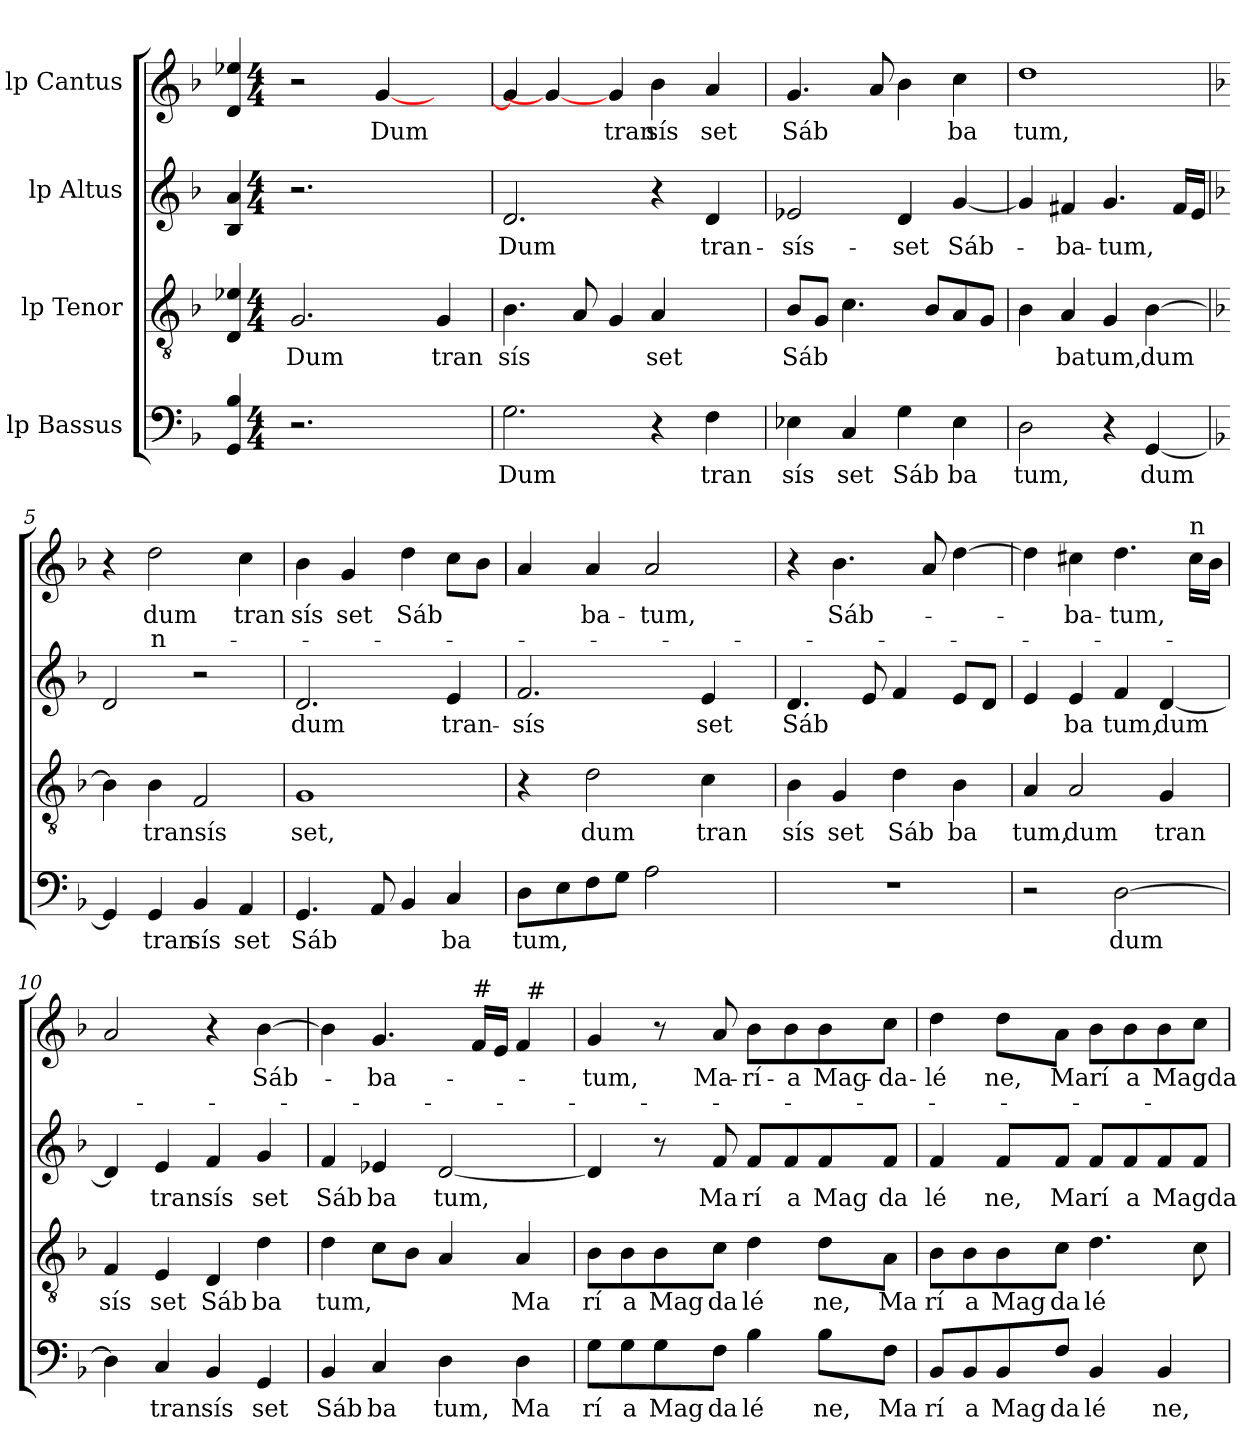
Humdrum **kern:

**kern	**text	**kern	**text	**kern	**text	**kern	**text	**text
*part4	*part4	*part3	*part3	*part2	*part2	*part1	*part1	*part1
*staff4	*staff4	*staff3	*staff3	*staff2	*staff2	*staff1	*staff1	*staff1
*I"lp Bassus	*	*I"lp Tenor	*	*I"lp Altus	*	*I"lp Cantus	*	*
!!LO:PB:g=z
*stria5	*	*stria5	*	*stria5	*	*stria5	*	*
*clefF4	*	*clefGv2	*	*clefG2	*	*clefG2	*	*
*k[b-]	*	*k[b-]	*	*k[b-]	*	*k[b-]	*	*
*F:	*	*F:	*	*F:	*	*F:	*	*
=1	=1	=1	=1	=1	=1	=1	=1	=1
*	*	*	*	*^	*	*	*	*
4B-/ 4GG/	.	4e-X/ 4D/	.	4a/ 4B-/	2ryy	.	4ee-X/ 4d/	.	.
*M4/4	*	*M4/4	*	*M4/4	*	*	*M4/4	*	*
*met(c)	*	*met(c)	*	*met(c)	*	*	*met(c)	*	*
!	!	!	!LO:LY:b:cj	!	!	!	!	!	!
2.r	.	2.G/	Dum	2.r	.	.	2r	.	.
.	.	.	.	.	4ryy	.	.	.	.
!	!	!	!	!	!	!	!	!LO:LY:b:cj	!
.	.	.	.	.	8ryy	.	[<4g/	Dum	.
.	.	.	.	.	64ryy	.	.	.	.
.	.	.	.	.	4ryy	.	.	.	.
!	!	!	!LO:LY:b:cj	!	!	!	!	!	!
4ryy	.	4G/	tran	4ryy	.	.	4ryy	.	.
.	.	.	.	.	16..ryy	.	.	.	.
=2	=2	=2	=2	=2	=2	=2	=2	=2	=2
!	!LO:LY:b:cj	!	!LO:LY:b:cj	!	!	!LO:LY:b:cj	!	!	!
*	*	*	*	*v	*v	*	*^	*	*
2.G\	Dum	4.B-\	sís	2.d/	Dum	4g/]	4ryy	.	.
.	.	.	.	.	.	4g/_	8ryy	.	.
.	.	8A/	.	.	.	.	32.ryy	.	.
.	.	.	.	.	.	.	2ryy	.	.
!	!	!	!	!	!	!	!	!LO:LY:b:cj	!
.	.	4G/	.	.	.	4g/	.	tran	.
!	!	!	!LO:LY:b:cj	!	!	!	!	!LO:LY:b:cj	!
4r	.	4A/	set	4r	.	4b-\	.	sís	.
.	.	.	.	.	.	.	4ryy	.	.
!	!LO:LY:b:cj	!	!	!	!LO:LY:b:cj	!	!	!LO:LY:b:cj	!
4F\	tran	4ryy	.	4d/	tran-	4a/	.	set	.
.	.	.	.	.	.	.	16ryy	.	.
.	.	.	.	.	.	.	64ryy	.	.
=3	=3	=3	=3	=3	=3	=3	=3	=3	=3
!	!LO:LY:b:cj	!	!LO:LY:b	!	!LO:LY:b:cj	!	!	!LO:LY:b	!
*	*	*	*	*	*	*v	*v	*	*
4E-X\	sís	8B-/L	Sáb	2e-X/	-sís-	4.g/	Sáb	.
.	.	8G/J	.	.	.	.	.	.
!	!LO:LY:b:cj	!	!	!	!	!	!	!
4C/	set	4.c\	.	.	.	.	.	.
.	.	.	.	.	.	8a/	.	.
!	!LO:LY:b:cj	!	!	!	!LO:LY:b:cj	!	!	!
4G\	Sáb	.	.	4d/	-set	4b-\	.	.
.	.	8B-/L	.	.	.	.	.	.
!	!LO:LY:b:cj	!	!	!	!LO:LY:b:cj	!	!LO:LY:b:cj	!
4E-\	ba	8A/	.	[<4g/	Sáb-	4cc\	ba	.
.	.	8G/J	.	.	.	.	.	.
=4	=4	=4	=4	=4	=4	=4	=4	=4
!	!LO:LY:b:cj	!	!	!	!	!	!LO:LY:b:cj	!
2D\	tum,	4B-\	.	4g/]	.	1dd	tum,	.
!	!	!	!LO:LY:b	!	!LO:LY:b:cj	!	!	!
.	.	4A/	batum,	4f#X/	-ba-	.	.	.
!	!	!	!	!	!LO:LY:b	!	!	!
4r	.	4G/	.	4.g/	-tum,	.	.	.
!	!LO:LY:b:cj	!	!LO:LY:b:cj	!	!	!	!	!
[<4GG/	dum	[>4B-\	dum	.	.	.	.	.
.	.	.	.	16f#/L	.	.	.	.
.	.	.	.	16e/J	.	.	.	.
=5	=5	=5	=5	=5	=5	=5	=5	=5
*	*	*	*	*k[b-]	*	*	*	*
*	*	*	*	*F:	*	*	*	*
4GG/]	.	4B-\]	.	2d/	.	4r	.	.
!	!LO:LY:b:cj	!	!LO:LY:b:cj	!	!	!	!LO:LY:b:cj	!LO:LY:b:rj
4GG/	tran	4B-\	transís	.	.	2dd\	dum	n-
!	!LO:LY:b:cj	!	!	!	!	!	!	!
4BB-/	sís	2F/	.	2r	.	.	.	.
!	!LO:LY:b:cj	!	!	!	!	!	!LO:LY:b:cj	!
4AA/	set	.	.	.	.	4cc\	-tran	.
=6	=6	=6	=6	=6	=6	=6	=6	=6
!	!LO:LY:b	!	!LO:LY:b:cj	!	!LO:LY:b:cj	!	!LO:LY:b:cj	!
4.GG/	Sáb	1G	set,	2.d/	dum	4b-\	sís	.
!	!	!	!	!	!	!	!LO:LY:b:cj	!
.	.	.	.	.	.	4g/	set	.
8AA/	.	.	.	.	.	.	.	.
!	!	!	!	!	!	!	!LO:LY:b	!
4BB-/	.	.	.	.	.	4dd\	Sáb	.
!	!LO:LY:b:cj	!	!	!	!LO:LY:b:cj	!	!	!
4C/	ba	.	.	4e/	tran-	8cc\L	.	.
.	.	.	.	.	.	8b-\J	.	.
!!LO:LB:g=z
=7	=7	=7	=7	=7	=7	=7	=7	=7
!	!LO:LY:b	!	!	!	!LO:LY:b:cj	!	!	!
*	*	*	*	*^	*	*	*	*
8D\L	tum,	4r	.	2.f/	32.ryy	-sís	4a/	.	.
.	.	.	.	.	2ryy	.	.	.	.
8E\	.	.	.	.	.	.	.	.	.
!	!	!	!LO:LY:b:cj	!	!	!	!	!LO:LY:b:cj	!
8F\	.	2d\	dum	.	.	.	4a/	ba-	.
8G\J	.	.	.	.	.	.	.	.	.
!	!	!	!	!	!	!	!	!LO:LY:b:cj	!
2A\	.	.	.	.	.	.	2a/	-tum,	.
.	.	.	.	.	4ryy	.	.	.	.
!	!	!	!LO:LY:b:cj	!	!	!LO:LY:b:cj	!	!	!
.	.	4c\	tran	4e/	.	set	.	.	.
.	.	.	.	.	8ryy	.	.	.	.
.	.	.	.	.	16ryy	.	.	.	.
.	.	.	.	.	64ryy	.	.	.	.
=8	=8	=8	=8	=8	=8	=8	=8	=8	=8
!	!	!	!LO:LY:b:cj	!	!	!LO:LY:b	!	!	!
*	*	*	*	*v	*v	*	*	*	*
1r	.	4B-\	sís	4.d/	Sáb	4r	.	.
!	!	!	!LO:LY:b:cj	!	!	!	!LO:LY:b	!
.	.	4G/	set	.	.	4.b-\	Sáb-	.
.	.	.	.	8e/	.	.	.	.
!	!	!	!LO:LY:b:cj	!	!	!	!	!
.	.	4d\	Sáb	4f/	.	.	.	.
.	.	.	.	.	.	8a/	.	.
!	!	!	!LO:LY:b:cj	!	!	!	!	!
.	.	4B-\	ba	8e/L	.	[>4dd\	.	.
.	.	.	.	8d/J	.	.	.	.
=9	=9	=9	=9	=9	=9	=9	=9	=9
!	!	!	!LO:LY:b:cj	!	!	!	!	!
2r	.	4A/	tum,	4e/	.	4dd\]	.	.
!	!	!	!LO:LY:b:cj	!	!LO:LY:b:cj	!	!LO:LY:b:cj	!
.	.	2A/	dum	4e/	ba	4cc#X\	-ba-	.
!	!LO:LY:b:cj	!	!	!	!LO:LY:b:cj	!	!LO:LY:b	!
[>2D\	dum	.	.	4f/	tum,	4.dd\	-tum,	.
!	!	!	!LO:LY:b:cj	!	!LO:LY:b:cj	!	!	!
.	.	4G/	tran	[<4d/	dum	.	.	.
!	!	!	!	!	!	!LO:TX:a:t=n	!	!
.	.	.	.	.	.	16cc#\L	.	.
.	.	.	.	.	.	16b-\J	.	.
=10	=10	=10	=10	=10	=10	=10	=10	=10
!	!	!	!LO:LY:b:cj	!	!	!	!	!
4D\]	.	4F/	sís	4d/]	.	2a/	.	.
!	!LO:LY:b:cj	!	!LO:LY:b:cj	!	!LO:LY:b:cj	!	!	!
4C/	tran	4E/	set	4e/	tran	.	.	.
!	!LO:LY:b:cj	!	!LO:LY:b:cj	!	!LO:LY:b:cj	!	!	!
4BB-/	sís	4D/	Sáb	4f/	sís	4r	.	.
!	!LO:LY:b:cj	!	!LO:LY:b:cj	!	!LO:LY:b:cj	!	!LO:LY:b:cj	!
4GG/	set	4d\	ba	4g/	set	[>4b-\	Sáb-	.
=11	=11	=11	=11	=11	=11	=11	=11	=11
!	!LO:LY:b:cj	!	!LO:LY:b	!	!LO:LY:b:cj	!	!	!
*	*	*	*	*	*	*^	*	*
4BB-/	Sáb	4d\	tum,	4f/	Sáb	4b-\]	2ryy	.	.
!	!LO:LY:b:cj	!	!	!	!LO:LY:b:cj	!	!	!LO:LY:b:cj	!
4C/	ba	8c\L	.	4e-X/	ba	4.g/	.	-ba-	.
.	.	8B-\J	.	.	.	.	.	.	.
!	!LO:LY:b:cj	!	!	!	!LO:LY:b:cj	!	!	!	!
4D\	tum,	4A/	.	[<2d/	tum,	.	4ryy	.	.
!	!	!	!	!	!	!LO:TX:a:t=#	!	!	!
.	.	.	.	.	.	16f/L	.	.	.
.	.	.	.	.	.	16e/J	.	.	.
!	!LO:LY:b:cj	!	!LO:LY:b:cj	!	!	!	!	!	!
4D\	Ma	4A/	Ma	.	.	4f/	64ryy	.	.
!	!	!	!	!	!	!	!LO:TX:a:t=#	!	!
.	.	.	.	.	.	.	8...ryy	.	.
=12	=12	=12	=12	=12	=12	=12	=12	=12	=12
!	!LO:LY:b:cj	!	!LO:LY:b:cj	!	!	!	!	!LO:LY:b:cj	!
*	*	*	*	*	*	*v	*v	*	*
8G\L	rí	8B-\L	rí	4d/]	.	4g/	-tum,	.
!	!LO:LY:b:cj	!	!LO:LY:b:cj	!	!	!	!	!
8G\	a	8B-\	a	.	.	.	.	.
!	!LO:LY:b:cj	!	!LO:LY:b:cj	!	!	!	!	!
8G\	Mag	8B-\	Mag	8r	.	8r	.	.
!	!LO:LY:b:cj	!	!LO:LY:b:cj	!	!LO:LY:b:cj	!	!LO:LY:b:cj	!
8F\J	da	8c\J	da	8f/	Ma	8a/	Ma-	.
!	!LO:LY:b:cj	!	!LO:LY:b:cj	!	!LO:LY:b:cj	!	!LO:LY:b:cj	!
4B-\	lé	4d\	lé	8f/L	rí	8b-\L	-rí-	.
!	!	!	!	!	!LO:LY:b:cj	!	!LO:LY:b:cj	!
.	.	.	.	8f/	a	8b-\	-a	.
!	!LO:LY:b:cj	!	!LO:LY:b:cj	!	!LO:LY:b:cj	!	!LO:LY:b:cj	!
8B-\L	ne,	8d\L	ne,	8f/	Mag	8b-\	Mag-	.
!	!LO:LY:b:cj	!	!LO:LY:b:cj	!	!LO:LY:b:cj	!	!LO:LY:b:cj	!
8F\J	Ma	8A\J	Ma	8f/J	da	8cc\J	-da-	.
!!LO:LB:g=z
=13	=13	=13	=13	=13	=13	=13	=13	=13
!	!LO:LY:b:cj	!	!LO:LY:b:cj	!	!LO:LY:b:cj	!	!LO:LY:b:cj	!
8BB-/L	rí	8B-\L	rí	4f/	lé	4dd\	-lé	.
!	!LO:LY:b:cj	!	!LO:LY:b:cj	!	!	!	!	!
8BB-/	a	8B-\	a	.	.	.	.	.
!	!LO:LY:b:cj	!	!LO:LY:b:cj	!	!LO:LY:b:cj	!	!LO:LY:b:cj	!
8BB-/	Mag	8B-\	Mag	8f/L	ne,	8dd\L	ne,	.
!	!LO:LY:b:cj	!	!LO:LY:b:cj	!	!LO:LY:b:cj	!	!LO:LY:b:cj	!
8F/J	da	8c\J	da	8f/J	Marí	8a\J	Marí	.
!	!LO:LY:b:cj	!	!LO:LY:b:cj	!	!	!	!	!
4BB-/	lé	4.d\	lé	8f/L	.	8b-\L	.	.
!	!	!	!	!	!LO:LY:b:cj	!	!LO:LY:b:cj	!
.	.	.	.	8f/	a	8b-\	a	.
!	!LO:LY:b:cj	!	!	!	!LO:LY:b:cj	!	!LO:LY:b:cj	!
4BB-/	ne,	.	.	8f/	Magda	8b-\	Magda	.
.	.	8c\	.	8f/J	.	8cc\J	.	.
=	=	=	=	=	=	=	=	=
*-	*-	*-	*-	*-	*-	*-	*-	*-
